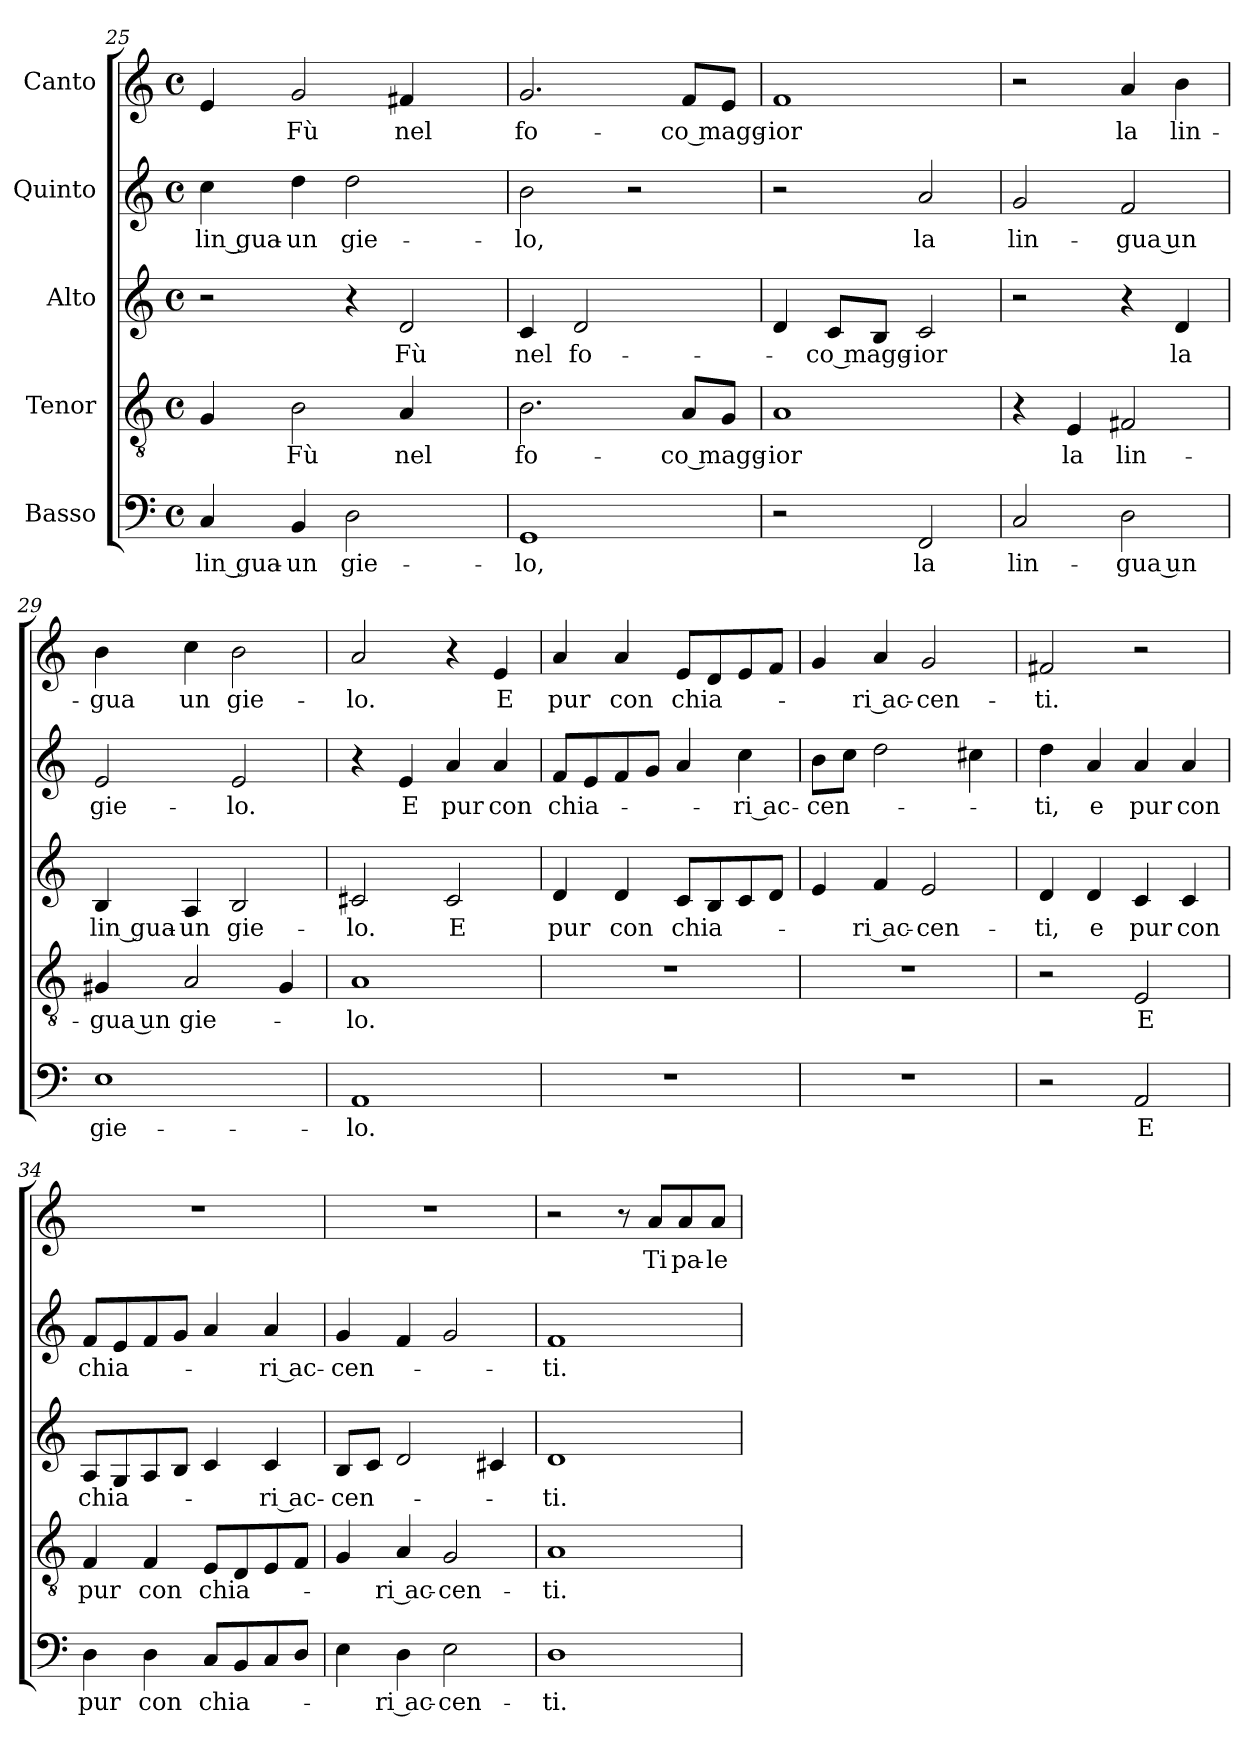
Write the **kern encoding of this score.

**kern	**text	**kern	**text	**kern	**text	**kern	**text	**kern	**text
*part5	*part5	*part4	*part4	*part3	*part3	*part2	*part2	*part1	*part1
*staff5	*staff5	*staff4	*staff4	*staff3	*staff3	*staff2	*staff2	*staff1	*staff1
*I"Basso	*	*I"Tenor	*	*I"Alto	*	*I"Quinto	*	*I"Canto	*
*clefF4	*	*clefGv2	*	*clefG2	*	*clefG2	*	*clefG2	*
*M4/4	*	*M4/4	*	*M4/4	*	*M4/4	*	*M4/4	*
*met(c)	*	*met(c)	*	*met(c)	*	*met(c)	*	*met(c)	*
=25	=25	=25	=25	=25	=25	=25	=25	=25	=25
!	!LO:LY:b:cj	!	!	!	!	!	!LO:LY:b:cj	!	!
4C/	lin gua-	4G/	.	2r	.	4cc\	lin gua-	4e/	.
!	!LO:LY:b	!	!LO:LY:b:cj	!	!	!	!LO:LY:b	!	!LO:LY:b:cj
4BB/	-un	2B\	Fù	.	.	4dd\	-un	2g/	Fù
!	!LO:LY:b:cj	!	!	!	!	!	!LO:LY:b:cj	!	!
2D\	gie-	.	.	4r	.	2dd\	gie-	.	.
!	!	!	!LO:LY:b:cj	!	!LO:LY:b:cj	!	!	!	!LO:LY:b:cj
.	.	4A/	nel	2d/	Fù	.	.	4f#X/	nel
4ryy	.	4ryy	.	.	.	4ryy	.	4ryy	.
=26	=26	=26	=26	=26	=26	=26	=26	=26	=26
!	!LO:LY:b:cj	!	!LO:LY:b:cj	!	!LO:LY:b:cj	!	!LO:LY:b:cj	!	!LO:LY:b:cj
1GG	-lo,	2.B\	fo-	4c/	nel	2b\	-lo,	2.g/	fo-
!	!	!	!	!	!LO:LY:b:cj	!	!	!	!
.	.	.	.	2d/	fo-	.	.	.	.
.	.	.	.	.	.	2r	.	.	.
!	!	!	!LO:LY:b:cj	!	!	!	!	!	!LO:LY:b:cj
.	.	8A/L	-co magg-	4ryy	.	.	.	8f/L	-co magg-
.	.	8G/J	.	.	.	.	.	8e/J	.
!!LO:LB:g=z
=27	=27	=27	=27	=27	=27	=27	=27	=27	=27
!	!	!	!LO:LY:b:cj	!	!	!	!	!	!LO:LY:b:cj
2r	.	1A	-ior	4d/	.	2r	.	1f	-ior
!	!	!	!	!	!LO:LY:b:cj	!	!	!	!
.	.	.	.	8c/L	-co magg-	.	.	.	.
.	.	.	.	8B/J	.	.	.	.	.
!	!LO:LY:b:cj	!	!	!	!LO:LY:b:cj	!	!LO:LY:b:cj	!	!
2FF/	la	.	.	2c/	-ior	2a/	la	.	.
=28	=28	=28	=28	=28	=28	=28	=28	=28	=28
!	!LO:LY:b:cj	!	!	!	!	!	!LO:LY:b:cj	!	!
2C/	lin-	4r	.	2r	.	2g/	lin-	2r	.
!	!	!	!LO:LY:b:cj	!	!	!	!	!	!
.	.	4E/	la	.	.	.	.	.	.
!	!LO:LY:b:rj	!	!LO:LY:b:cj	!	!	!	!LO:LY:b:rj	!	!LO:LY:b:cj
2D\	-gua un	2F#/	lin-	4r	.	2f/	-gua un	4a/	la
!	!	!	!	!	!LO:LY:b:cj	!	!	!	!LO:LY:b
.	.	.	.	4d/	la	.	.	4b\	lin-
=29	=29	=29	=29	=29	=29	=29	=29	=29	=29
!	!LO:LY:b:cj	!	!LO:LY:b:rj	!	!LO:LY:b:cj	!	!LO:LY:b:cj	!	!LO:LY:b
1E	gie-	4G#X/	-gua un	4B/	lin gua-	2e/	gie-	4b\	-gua
!	!	!	!LO:LY:b:cj	!	!LO:LY:b	!	!	!	!LO:LY:b
.	.	2A/	gie-	4A/	-un	.	.	4cc\	un
!	!	!	!	!	!LO:LY:b:cj	!	!LO:LY:b:cj	!	!LO:LY:b:cj
.	.	.	.	2B/	gie-	2e/	-lo.	2b\	gie-
.	.	4G#/	.	.	.	.	.	.	.
=30	=30	=30	=30	=30	=30	=30	=30	=30	=30
!	!LO:LY:b:cj	!	!LO:LY:b:cj	!	!LO:LY:b:cj	!	!	!	!LO:LY:b:cj
1AA	-lo.	1A	-lo.	2c#X/	-lo.	4r	.	2a/	-lo.
!	!	!	!	!	!	!	!LO:LY:b:cj	!	!
.	.	.	.	.	.	4e/	E	.	.
!	!	!	!	!	!LO:LY:b:cj	!	!LO:LY:b:cj	!	!
.	.	.	.	2c#/	E	4a/	pur	4r	.
!	!	!	!	!	!	!	!LO:LY:b:cj	!	!LO:LY:b:cj
.	.	.	.	.	.	4a/	con	4e/	E
!!LO:LB:g=z
=31	=31	=31	=31	=31	=31	=31	=31	=31	=31
!	!	!	!	!	!LO:LY:b:cj	!	!LO:LY:b:cj	!	!LO:LY:b:cj
1r	.	1r	.	4d/	pur	8f/L	chia-	4a/	pur
.	.	.	.	.	.	8e/	.	.	.
!	!	!	!	!	!LO:LY:b:cj	!	!	!	!LO:LY:b:cj
.	.	.	.	4d/	con	8f/	.	4a/	con
.	.	.	.	.	.	8g/J	.	.	.
!	!	!	!	!	!LO:LY:b:cj	!	!	!	!LO:LY:b:cj
.	.	.	.	8c/L	chia-	4a/	.	8e/L	chia-
.	.	.	.	8B/	.	.	.	8d/	.
!	!	!	!	!	!	!	!LO:LY:b:rj	!	!
.	.	.	.	8c/	.	4cc\	-ri ac-	8e/	.
.	.	.	.	8d/J	.	.	.	8f/J	.
=32	=32	=32	=32	=32	=32	=32	=32	=32	=32
!	!	!	!	!	!	!	!LO:LY:b:cj	!	!
1r	.	1r	.	4e/	.	8b\L	-cen-	4g/	.
.	.	.	.	.	.	8cc\J	.	.	.
!	!	!	!	!	!LO:LY:b:rj	!	!	!	!LO:LY:b:rj
.	.	.	.	4f/	-ri ac-	2dd\	.	4a/	-ri ac-
!	!	!	!	!	!LO:LY:b:cj	!	!	!	!LO:LY:b:cj
.	.	.	.	2e/	-cen-	.	.	2g/	-cen-
.	.	.	.	.	.	4cc#X\	.	.	.
=33	=33	=33	=33	=33	=33	=33	=33	=33	=33
!	!	!	!	!	!LO:LY:b:cj	!	!LO:LY:b:cj	!	!LO:LY:b:cj
2r	.	2r	.	4d/	-ti,	4dd\	-ti,	2f#X/	-ti.
!	!	!	!	!	!LO:LY:b:cj	!	!LO:LY:b:cj	!	!
.	.	.	.	4d/	e	4a/	e	.	.
!	!LO:LY:b:cj	!	!LO:LY:b:cj	!	!LO:LY:b:cj	!	!LO:LY:b:cj	!	!
2AA/	E	2E/	E	4c/	pur	4a/	pur	2r	.
!	!	!	!	!	!LO:LY:b:cj	!	!LO:LY:b:cj	!	!
.	.	.	.	4c/	con	4a/	con	.	.
=34	=34	=34	=34	=34	=34	=34	=34	=34	=34
!	!LO:LY:b:cj	!	!LO:LY:b:cj	!	!LO:LY:b:cj	!	!LO:LY:b:cj	!	!
4D\	pur	4F/	pur	8A/L	chia-	8f/L	chia-	1r	.
.	.	.	.	8G/	.	8e/	.	.	.
!	!LO:LY:b:cj	!	!LO:LY:b:cj	!	!	!	!	!	!
4D\	con	4F/	con	8A/	.	8f/	.	.	.
.	.	.	.	8B/J	.	8g/J	.	.	.
!	!LO:LY:b:cj	!	!LO:LY:b:cj	!	!	!	!	!	!
8C/L	chia-	8E/L	chia-	4c/	.	4a/	.	.	.
8BB/	.	8D/	.	.	.	.	.	.	.
!	!	!	!	!	!LO:LY:b:rj	!	!LO:LY:b:rj	!	!
8C/	.	8E/	.	4c/	-ri ac-	4a/	-ri ac-	.	.
8D/J	.	8F/J	.	.	.	.	.	.	.
!!LO:PB:g=z
=35	=35	=35	=35	=35	=35	=35	=35	=35	=35
!	!	!	!	!	!LO:LY:b:cj	!	!LO:LY:b:cj	!	!
4E\	.	4G/	.	8B/L	-cen-	4g/	-cen-	1r	.
.	.	.	.	8c/J	.	.	.	.	.
!	!LO:LY:b:rj	!	!LO:LY:b:rj	!	!	!	!	!	!
4D\	-ri ac-	4A/	-ri ac-	2d/	.	4f/	.	.	.
!	!LO:LY:b:cj	!	!LO:LY:b:cj	!	!	!	!	!	!
2E\	-cen-	2G/	-cen-	.	.	2g/	.	.	.
.	.	.	.	4c#X/	.	.	.	.	.
=36	=36	=36	=36	=36	=36	=36	=36	=36	=36
!	!LO:LY:b:cj	!	!LO:LY:b:cj	!	!LO:LY:b:cj	!	!LO:LY:b:cj	!	!
1D	-ti.	1A	-ti.	1d	-ti.	1f	-ti.	2r	.
.	.	.	.	.	.	.	.	8r	.
!	!	!	!	!	!	!	!	!	!LO:LY:b:cj
.	.	.	.	.	.	.	.	8a/L	Ti
!	!	!	!	!	!	!	!	!	!LO:LY:b:cj
.	.	.	.	.	.	.	.	8a/	pa-
!	!	!	!	!	!	!	!	!	!LO:LY:b:cj
.	.	.	.	.	.	.	.	8a/J	-le-
=	=	=	=	=	=	=	=	=	=
*-	*-	*-	*-	*-	*-	*-	*-	*-	*-
